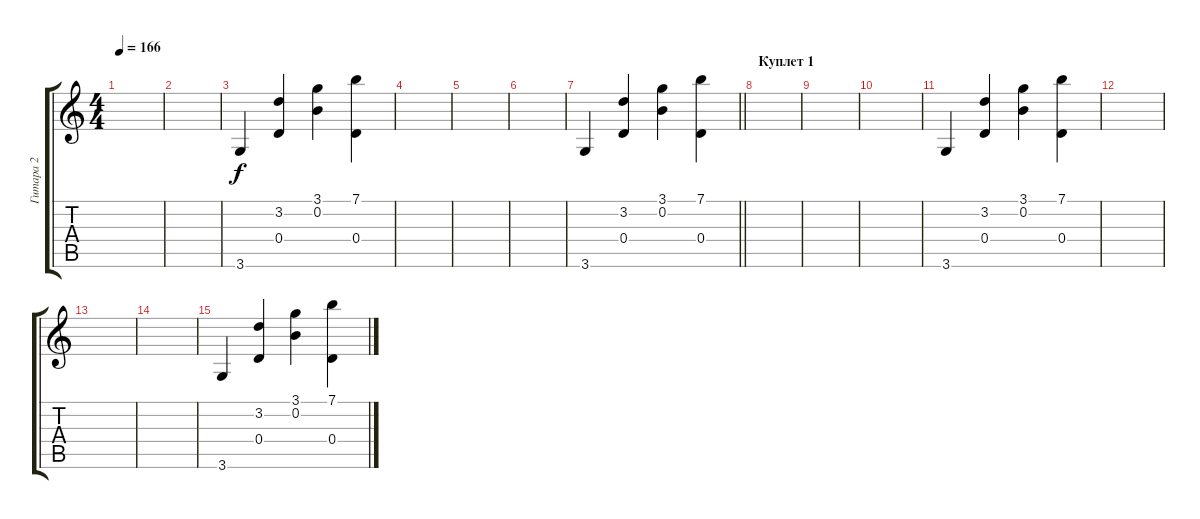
\track ("Гитара 2" "Гитара 2") {instrument acousticguitarsteel}
\staff {score tabs}
\tuning (E4 B3 G3 D3 A2 E2) {hide}
\ts (4 4)
\tempo 166
\clef g2
\ks c
|
|
3.6.4 (3.2 0.4).4 (3.1 0.2).4 (7.1 0.4).4 |
|
|
|
\barLineRight lightlight
3.6.4 (3.2 0.4).4 (3.1 0.2).4 (7.1 0.4).4 |
\section ("" "Куплет 1")
|
|
|
3.6.4 (3.2 0.4).4 (3.1 0.2).4 (7.1 0.4).4 |
|
|
|
3.6.4 (3.2 0.4).4 (3.1 0.2).4 (7.1 0.4).4
